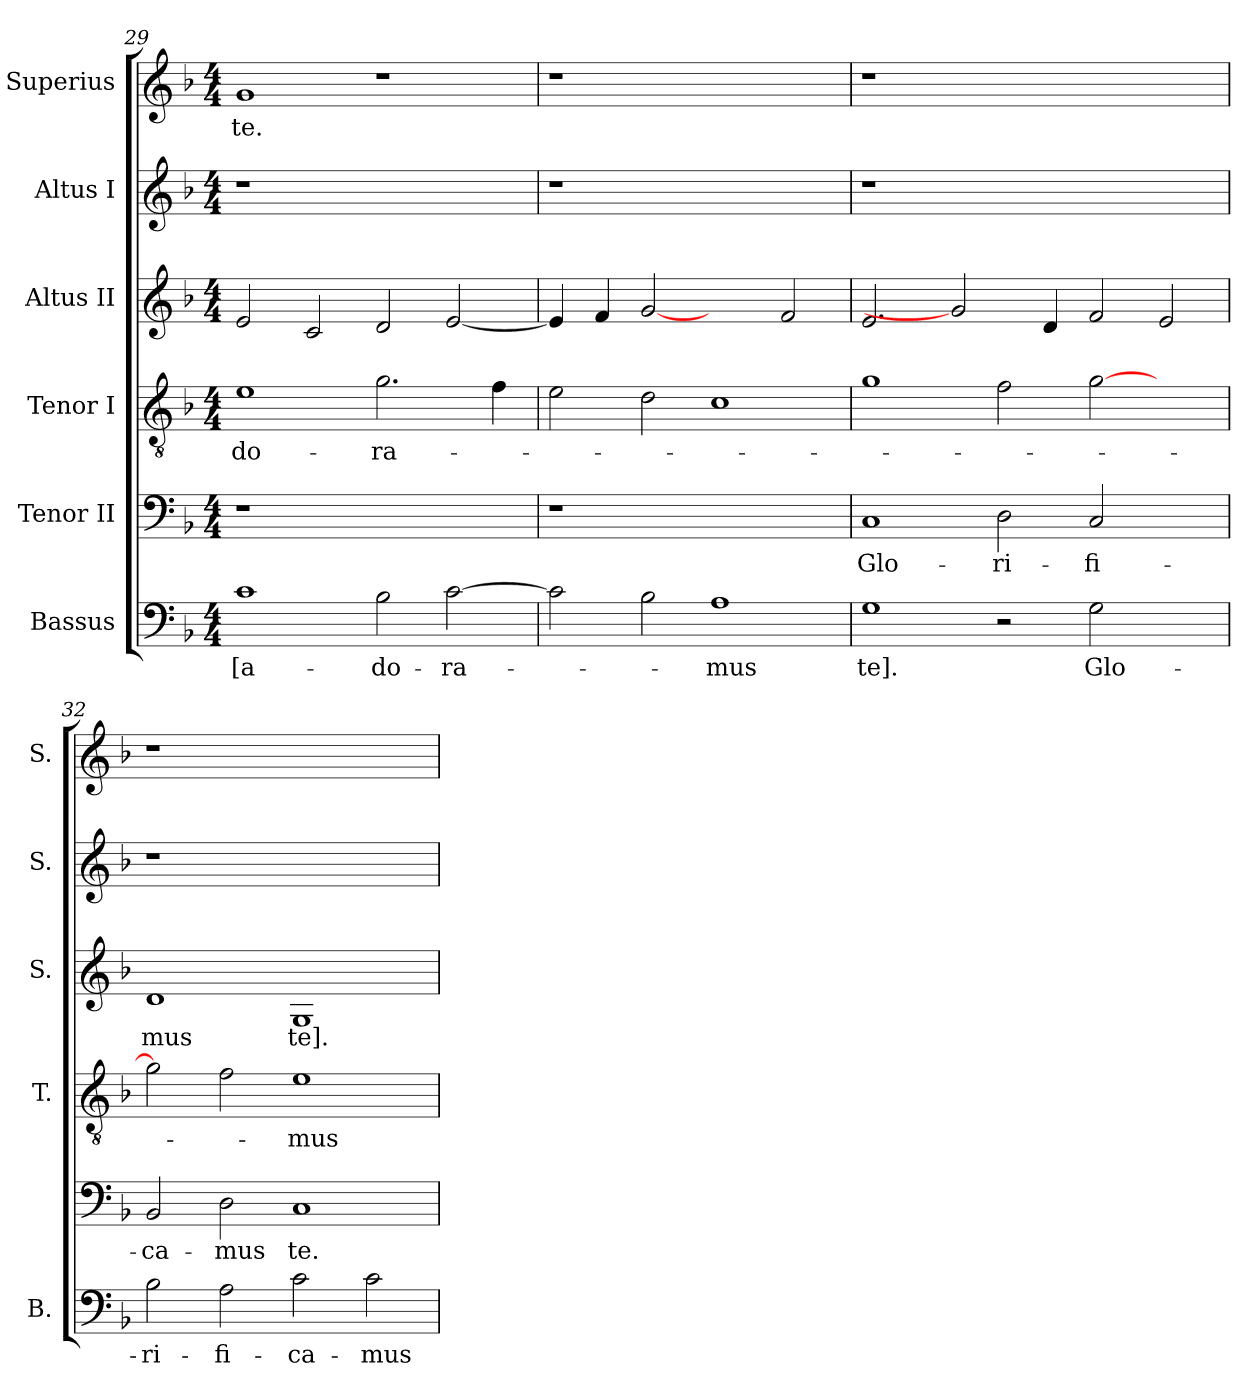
**kern	**text	**kern	**text	**kern	**text	**kern	**text	**kern	**kern	**text
*part6	*part6	*part5	*part5	*part4	*part4	*part3	*part3	*part2	*part1	*part1
*staff6	*staff6	*staff5	*staff5	*staff4	*staff4	*staff3	*staff3	*staff2	*staff1	*staff1
*I"Bassus	*	*I"Tenor II	*	*I"Tenor I	*	*I"Altus II	*	*I"Altus I	*I"Superius	*
*I'B.	*	*	*	*I'T.	*	*I'S.	*	*I'S.	*I'S.	*
*clefF4	*	*clefF4	*	*clefGv2	*	*clefG2	*	*clefG2	*clefG2	*
*	*	*	*	*ITrd7c12	*	*	*	*	*	*
*k[b-]	*	*k[b-]	*	*k[b-]	*	*k[b-]	*	*k[b-]	*k[b-]	*
*F:	*	*F:	*	*F:	*	*F:	*	*F:	*F:	*
*M4/4	*	*M4/4	*	*M4/4	*	*M4/4	*	*M4/4	*M4/4	*
=29	=29	=29	=29	=29	=29	=29	=29	=29	=29	=29
!	!LO:LY:b:color=#000000	!LO:N:vis=1	!	!	!	!	!	!	!	!
!	!	!	!	!	!LO:LY:b:color=#000000	!	!	!LO:N:vis=1	!	!
!	!	!	!	!	!	!	!	!	!	!LO:LY:b:color=#000000
1ci	[a-	1r	.	1Ei	-do-	2ei/	.	1r	1gi	te.
.	.	.	.	.	.	2ci/	.	.	.	.
!	!LO:LY:b:color=#000000	!	!	!	!	!	!	!	!	!
!	!	!	!	!	!LO:LY:b:color=#000000	!	!	!	!	!
2B-i\	-do-	1ryy	.	2.Gi\	-ra-	2di/	.	1ryy	1r	.
!	!LO:LY:b:color=#000000	!	!	!	!	!	!	!	!	!
[>2ci\	-ra-	.	.	.	.	[<2ei/	.	.	.	.
.	.	.	.	4Fi\	.	.	.	.	.	.
=30	=30	=30	=30	=30	=30	=30	=30	=30	=30	=30
!	!	!LO:N:vis=1	!	!	!	!	!	!LO:N:vis=1	!LO:N:vis=1	!
2ci\]	.	1r	.	2Ei\	.	4ei/]	.	1r	1r	.
.	.	.	.	.	.	4fi/	.	.	.	.
2B-i\	.	.	.	2Di\	.	[2gi	.	.	.	.
!	!LO:LY:b:color=#000000	!	!	!	!	!	!	!	!	!
1Ai	-mus	1ryy	.	1Ci	.	2ryy	.	1ryy	1ryy	.
.	.	.	.	.	.	2fi/	.	.	.	.
=31	=31	=31	=31	=31	=31	=31	=31	=31	=31	=31
!	!LO:LY:b:color=#000000	!	!	!	!	!	!	!	!	!
!	!	!	!LO:LY:b:color=#000000	!	!	!	!	!LO:N:vis=1	!LO:N:vis=1	!
1Gi	te].	1Ci	Glo-	1Gi	.	2.ei/	.	1r	1r	.
.	.	.	.	.	.	2gi]	.	.	.	.
!	!	!	!LO:LY:b:color=#000000	!	!	!	!	!	!	!
2r	.	2Di\	-ri-	2Fi\	.	.	.	1.ryy	1.ryy	.
.	.	.	.	.	.	4di/	.	.	.	.
!	!LO:LY:b:color=#000000	!	!	!	!	!	!	!	!	!
!	!	!	!LO:LY:b:color=#000000	!	!	!	!	!	!	!
2Gi\	Glo-	2Ci/	-fi-	[>2Gi\	.	2fi/	.	.	.	.
2ryy	.	2ryy	.	2ryy	.	2ei/	.	.	.	.
=32	=32	=32	=32	=32	=32	=32	=32	=32	=32	=32
!	!LO:LY:b:color=#000000	!	!	!	!	!	!	!	!	!
!	!	!	!LO:LY:b:color=#000000	!	!	!	!	!	!	!
!	!	!	!	!	!	!	!LO:LY:b:color=#000000	!LO:N:vis=1	!LO:N:vis=1	!
2B-i\	-ri-	2BB-i/	-ca-	2Gi\]	.	1di	-mus	1r	1r	.
!	!LO:LY:b:color=#000000	!	!	!	!	!	!	!	!	!
!	!	!	!LO:LY:b:color=#000000	!	!	!	!	!	!	!
2Ai\	-fi-	2Di\	-mus	2Fi\	.	.	.	.	.	.
!	!LO:LY:b:color=#000000	!	!	!	!	!	!	!	!	!
!	!	!	!LO:LY:b:color=#000000	!	!	!	!	!	!	!
!	!	!	!	!	!LO:LY:b:color=#000000	!	!	!	!	!
!	!	!	!	!	!	!	!LO:LY:b:color=#000000	!	!	!
2ci\	-ca-	1Ci	te.	1Ei	-mus	1Gi	te].	1ryy	1ryy	.
!	!LO:LY:b:color=#000000	!	!	!	!	!	!	!	!	!
2ci\	-mus	.	.	.	.	.	.	.	.	.
=	=	=	=	=	=	=	=	=	=	=
*-	*-	*-	*-	*-	*-	*-	*-	*-	*-	*-
